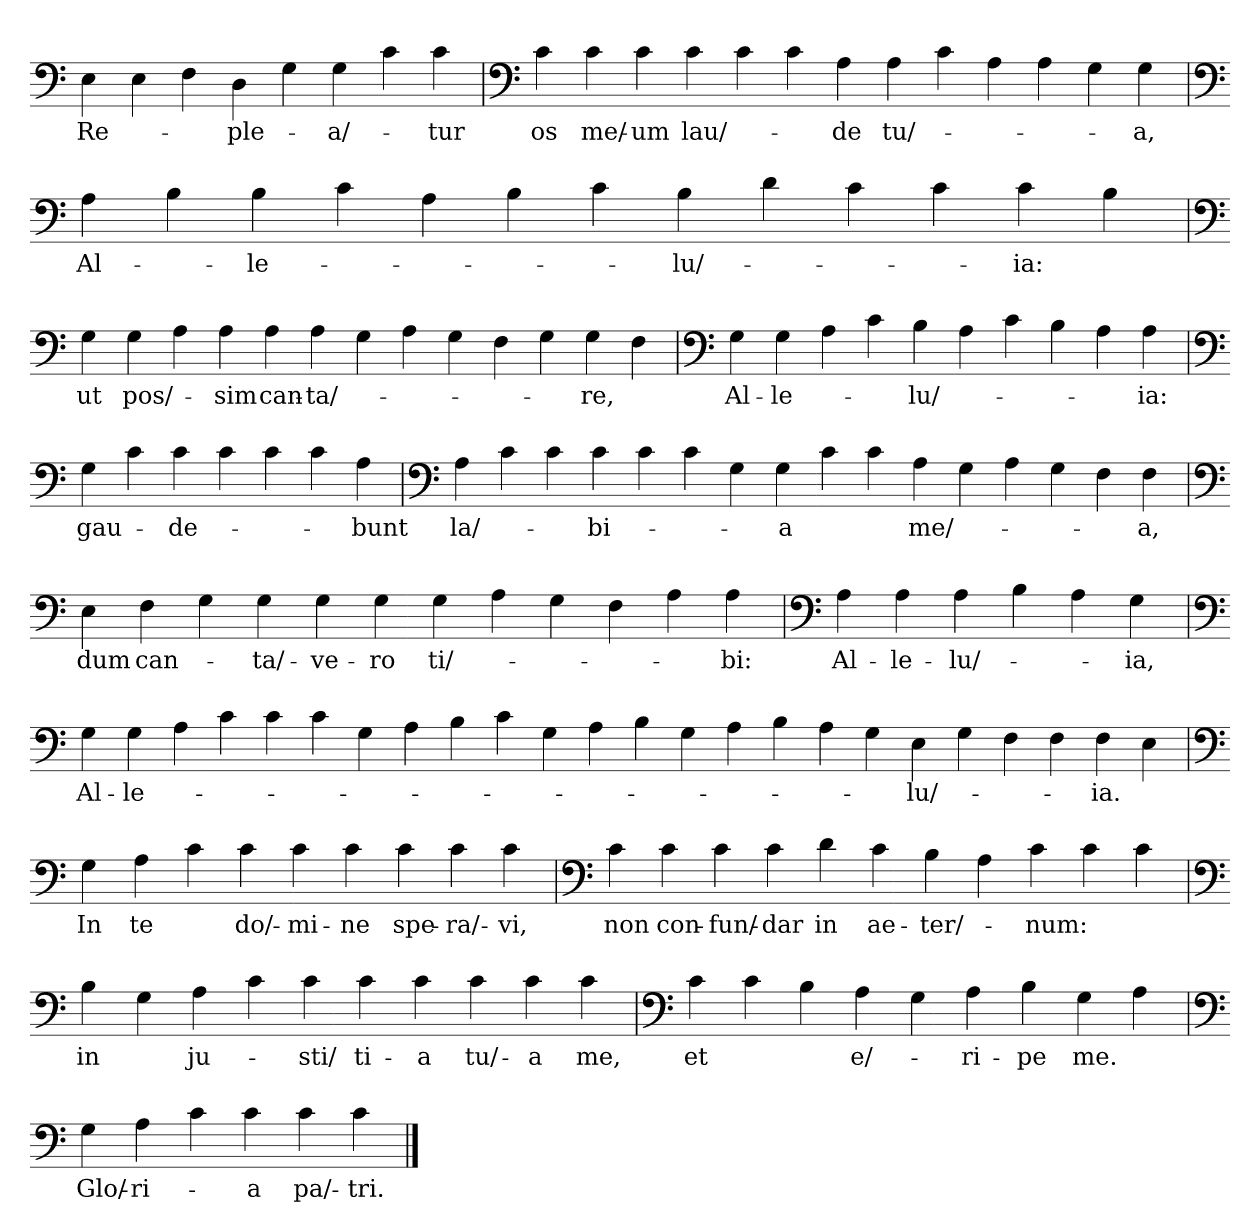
**kern	**text
*part1	*part1
*staff1	*staff1
*clefF4	*
=	=
4E	Re-
4E	.
4F	.
4D	-ple-
4G	.
4G	-a/-
4c	.
4c	-tur
=`	=`
*clefF4	*
4c	os
4c	me/-
4c	-um
4c	lau/-
4c	.
4c	.
4A	-de
4A	tu/-
4c	.
4A	.
4A	.
4G	.
4G	-a,
=`	=`
*clefF4	*
4A	Al-
4B	.
4B	-le-
4c	.
4A	.
4B	.
4c	.
4B	-lu/-
4d	.
4c	.
4c	.
4c	-ia:
4B	.
='	='
*clefF4	*
4G	ut
4G	pos/-
4A	.
4A	-sim
4A	can-
4A	-ta/-
4G	.
4A	.
4G	.
4F	.
4G	.
4G	-re,
4F	.
=`	=`
*clefF4	*
4G	Al-
4G	-le-
4A	.
4c	.
4B	-lu/-
4A	.
4c	.
4B	.
4A	.
4A	-ia:
='	='
*clefF4	*
4G	gau-
4c	.
4c	-de-
4c	.
4c	.
4c	.
4A	-bunt
=`	=`
*clefF4	*
4A	la/-
4c	.
4c	.
4c	-bi-
4c	.
4c	.
4G	.
4G	-a
4c	.
4c	.
4A	me/-
4G	.
4A	.
4G	.
4F	.
4F	-a,
='	='
*clefF4	*
4E	dum
4F	can-
4G	.
4G	-ta/-
4G	-ve-
4G	-ro
4G	ti/-
4A	.
4G	.
4F	.
4A	.
4A	-bi:
=`	=`
*clefF4	*
4A	Al-
4A	-le-
4A	-lu/-
4B	.
4A	.
4G	-ia,
='	='
*clefF4	*
4G	Al-
4G	-le-
4A	.
4c	.
4c	.
4c	.
4G	.
4A	.
4B	.
4c	.
4G	.
4A	.
4B	.
4G	.
4A	.
4B	.
4A	.
4G	.
4E	-lu/-
4G	.
4F	.
4F	.
4F	-ia.
4E	.
=	=
*clefF4	*
4G	In
4A	te
4c	.
4c	do/-
4c	-mi-
4c	-ne
4c	spe-
4c	-ra/-
4c	-vi,
=`	=`
*clefF4	*
4c	non
4c	con-
4c	-fun/-
4c	-dar
4d	in
4c	ae-
4B	-ter/-
4A	.
4c	-num:
4c	.
4c	.
='	='
*clefF4	*
4B	in
4G	.
4A	ju-
4c	.
4c	-sti/
4c	ti-
4c	-a
4c	tu/-
4c	-a
4c	me,
=`	=`
*clefF4	*
4c	et
4c	.
4B	.
4A	e/-
4G	.
4A	-ri-
4B	-pe
4G	me.
4A	.
=	=
*clefF4	*
4G	Glo/-
4A	-ri-
4c	.
4c	-a
4c	pa/-
4c	-tri.
==	==
*-	*-
